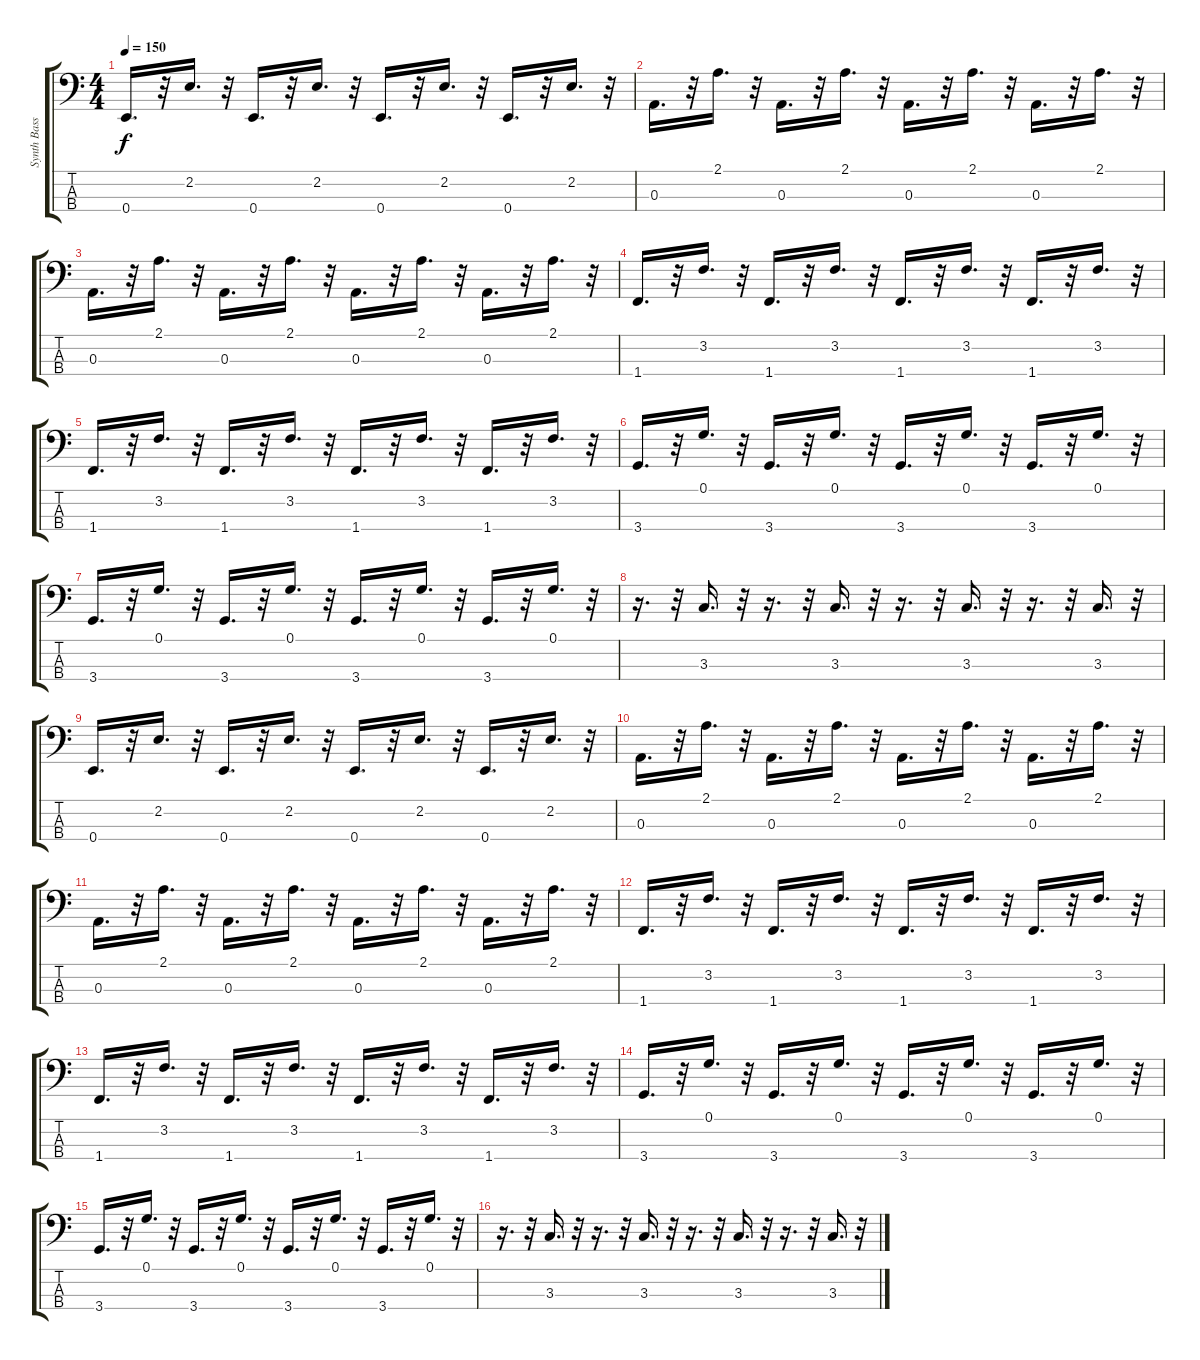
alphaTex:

\track ("Synth Bass" "Synth Bass") {instrument synthbass2}
\staff {score tabs}
\tuning (G2 D2 A1 E1) {hide}
\ts (4 4)
\tempo 150
\clef f4
\ks c
0.4.16{d dy f} r.32 2.2.16{d} r.32 0.4.16{d} r.32 2.2.16{d} r.32 0.4.16{d} r.32 2.2.16{d} r.32 0.4.16{d} r.32 2.2.16{d} r.32 |
0.3.16{d} r.32 2.1.16{d} r.32 0.3.16{d} r.32 2.1.16{d} r.32 0.3.16{d} r.32 2.1.16{d} r.32 0.3.16{d} r.32 2.1.16{d} r.32 |
0.3.16{d} r.32 2.1.16{d} r.32 0.3.16{d} r.32 2.1.16{d} r.32 0.3.16{d} r.32 2.1.16{d} r.32 0.3.16{d} r.32 2.1.16{d} r.32 |
1.4.16{d} r.32 3.2.16{d} r.32 1.4.16{d} r.32 3.2.16{d} r.32 1.4.16{d} r.32 3.2.16{d} r.32 1.4.16{d} r.32 3.2.16{d} r.32 |
1.4.16{d} r.32 3.2.16{d} r.32 1.4.16{d} r.32 3.2.16{d} r.32 1.4.16{d} r.32 3.2.16{d} r.32 1.4.16{d} r.32 3.2.16{d} r.32 |
3.4.16{d} r.32 0.1.16{d} r.32 3.4.16{d} r.32 0.1.16{d} r.32 3.4.16{d} r.32 0.1.16{d} r.32 3.4.16{d} r.32 0.1.16{d} r.32 |
3.4.16{d} r.32 0.1.16{d} r.32 3.4.16{d} r.32 0.1.16{d} r.32 3.4.16{d} r.32 0.1.16{d} r.32 3.4.16{d} r.32 0.1.16{d} r.32 |
r.16{d} r.32 3.3.16{d} r.32 r.16{d} r.32 3.3.16{d} r.32 r.16{d} r.32 3.3.16{d} r.32 r.16{d} r.32 3.3.16{d} r.32 |
0.4.16{d} r.32 2.2.16{d} r.32 0.4.16{d} r.32 2.2.16{d} r.32 0.4.16{d} r.32 2.2.16{d} r.32 0.4.16{d} r.32 2.2.16{d} r.32 |
0.3.16{d} r.32 2.1.16{d} r.32 0.3.16{d} r.32 2.1.16{d} r.32 0.3.16{d} r.32 2.1.16{d} r.32 0.3.16{d} r.32 2.1.16{d} r.32 |
0.3.16{d} r.32 2.1.16{d} r.32 0.3.16{d} r.32 2.1.16{d} r.32 0.3.16{d} r.32 2.1.16{d} r.32 0.3.16{d} r.32 2.1.16{d} r.32 |
1.4.16{d} r.32 3.2.16{d} r.32 1.4.16{d} r.32 3.2.16{d} r.32 1.4.16{d} r.32 3.2.16{d} r.32 1.4.16{d} r.32 3.2.16{d} r.32 |
1.4.16{d} r.32 3.2.16{d} r.32 1.4.16{d} r.32 3.2.16{d} r.32 1.4.16{d} r.32 3.2.16{d} r.32 1.4.16{d} r.32 3.2.16{d} r.32 |
3.4.16{d} r.32 0.1.16{d} r.32 3.4.16{d} r.32 0.1.16{d} r.32 3.4.16{d} r.32 0.1.16{d} r.32 3.4.16{d} r.32 0.1.16{d} r.32 |
3.4.16{d} r.32 0.1.16{d} r.32 3.4.16{d} r.32 0.1.16{d} r.32 3.4.16{d} r.32 0.1.16{d} r.32 3.4.16{d} r.32 0.1.16{d} r.32 |
r.16{d} r.32 3.3.16{d} r.32 r.16{d} r.32 3.3.16{d} r.32 r.16{d} r.32 3.3.16{d} r.32 r.16{d} r.32 3.3.16{d} r.32
